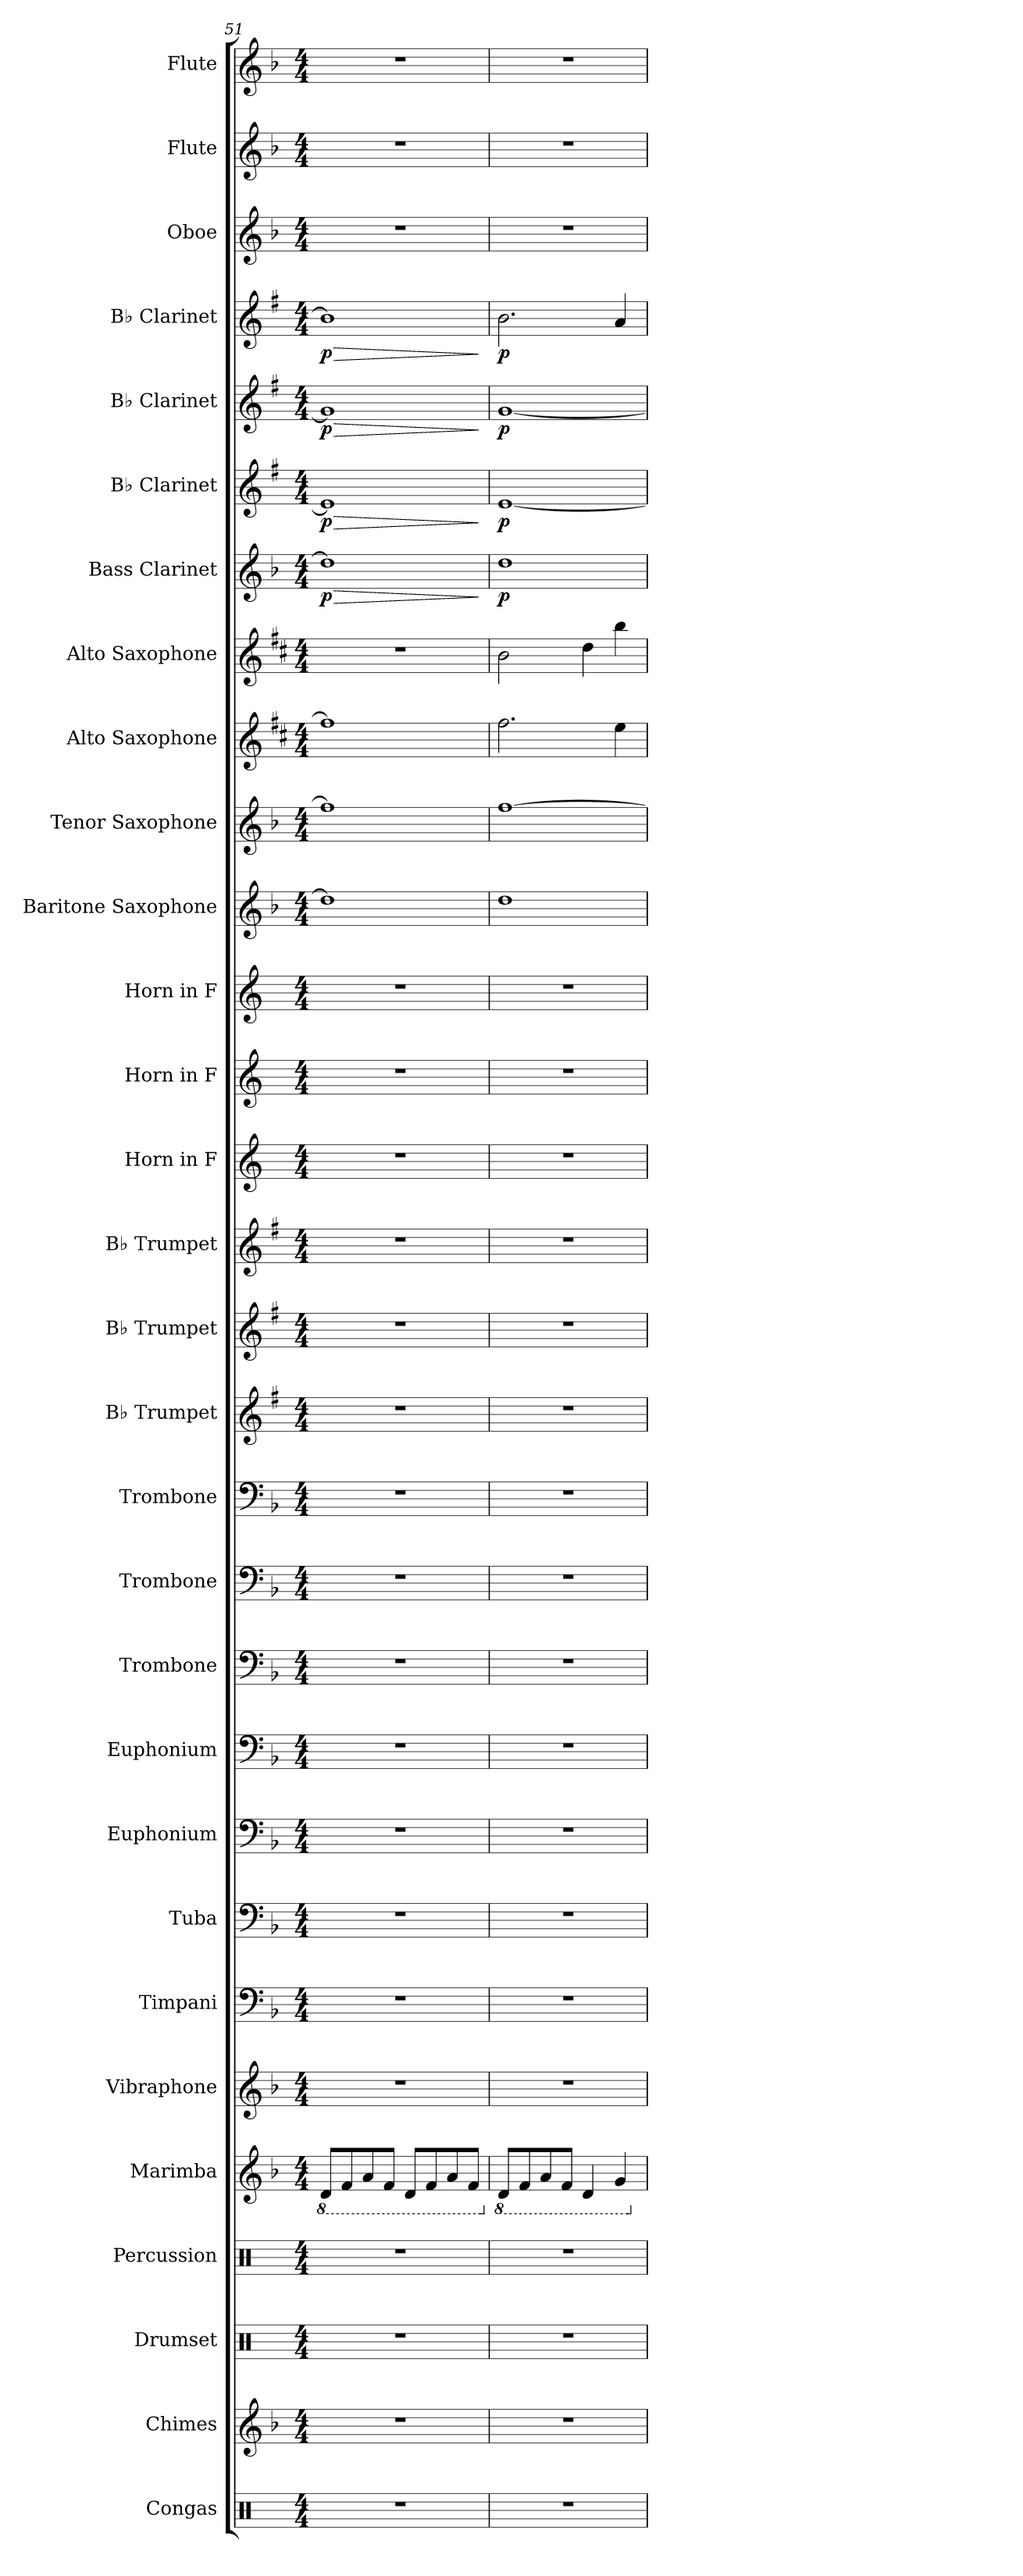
**kern	**kern	**kern	**kern	**kern	**kern	**kern	**kern	**kern	**kern	**kern	**kern	**kern	**kern	**kern	**kern	**kern	**kern	**kern	**kern	**kern	**kern	**kern	**kern	**dynam	**kern	**dynam	**kern	**dynam	**kern	**dynam	**kern	**kern	**kern
*part30	*part29	*part28	*part27	*part26	*part25	*part24	*part23	*part22	*part21	*part20	*part19	*part18	*part17	*part16	*part15	*part14	*part13	*part12	*part11	*part10	*part9	*part8	*part7	*part7	*part6	*part6	*part5	*part5	*part4	*part4	*part3	*part2	*part1
*staff30	*staff29	*staff28	*staff27	*staff26	*staff25	*staff24	*staff23	*staff22	*staff21	*staff20	*staff19	*staff18	*staff17	*staff16	*staff15	*staff14	*staff13	*staff12	*staff11	*staff10	*staff9	*staff8	*staff7	*staff7	*staff6	*staff6	*staff5	*staff5	*staff4	*staff4	*staff3	*staff2	*staff1
*I"Congas	*I"Chimes	*I"Drumset	*I"Percussion	*I"Marimba	*I"Vibraphone	*I"Timpani	*I"Tuba	*I"Euphonium	*I"Euphonium	*I"Trombone	*I"Trombone	*I"Trombone	*I"B♭ Trumpet	*I"B♭ Trumpet	*I"B♭ Trumpet	*I"Horn in F	*I"Horn in F	*I"Horn in F	*I"Baritone Saxophone	*I"Tenor Saxophone	*I"Alto Saxophone	*I"Alto Saxophone	*I"Bass Clarinet	*	*I"B♭ Clarinet	*	*I"B♭ Clarinet	*	*I"B♭ Clarinet	*	*I"Oboe	*I"Flute	*I"Flute
*I'Con.	*I'Cme.	*I'D. Set	*I'Perc.	*I'Mrm.	*I'Vib.	*I'Timp.	*I'Tba.	*I'Euph.	*I'Euph.	*I'Tbn.	*I'Tbn.	*I'Tbn.	*I'B♭ Tpt.	*I'B♭ Tpt.	*I'B♭ Tpt.	*	*	*	*I'Bar. Sax.	*I'T. Sax.	*I'A. Sax.	*I'A. Sax.	*I'B. Cl.	*	*I'B♭ Cl.	*	*I'B♭ Cl.	*	*I'B♭ Cl.	*	*I'Ob.	*I'Fl.	*I'Fl.
*clefX	*clefG2	*clefX	*clefX	*clefG2	*clefG2	*clefF4	*clefF4	*clefF4	*clefF4	*clefF4	*clefF4	*clefF4	*clefG2	*clefG2	*clefG2	*clefG2	*clefG2	*clefG2	*clefG2	*clefG2	*clefG2	*clefG2	*clefG2	*	*clefG2	*	*clefG2	*	*clefG2	*	*clefG2	*clefG2	*clefG2
*	*	*	*	*	*	*	*	*	*	*	*	*	*ITrd1c2	*ITrd1c2	*ITrd1c2	*ITrd4c7	*ITrd4c7	*ITrd4c7	*ITrd12c21	*ITrd8c14	*ITrd5c9	*ITrd5c9	*ITrd8c14	*	*ITrd1c2	*	*ITrd1c2	*	*ITrd1c2	*	*	*	*
*k[]	*k[b-]	*k[]	*k[]	*k[b-]	*k[b-]	*k[b-]	*k[b-]	*k[b-]	*k[b-]	*k[b-]	*k[b-]	*k[b-]	*k[b-]	*k[b-]	*k[b-]	*k[b-]	*k[b-]	*k[b-]	*k[b-]	*k[b-]	*k[b-]	*k[b-]	*k[b-]	*	*k[b-]	*	*k[b-]	*	*k[b-]	*	*k[b-]	*k[b-]	*k[b-]
*M4/4	*M4/4	*M4/4	*M4/4	*M4/4	*M4/4	*M4/4	*M4/4	*M4/4	*M4/4	*M4/4	*M4/4	*M4/4	*M4/4	*M4/4	*M4/4	*M4/4	*M4/4	*M4/4	*M4/4	*M4/4	*M4/4	*M4/4	*M4/4	*	*M4/4	*	*M4/4	*	*M4/4	*	*M4/4	*M4/4	*M4/4
*	*	*	*	*8ba	*	*	*	*	*	*	*	*	*	*	*	*	*	*	*	*	*	*	*	*	*	*	*	*	*	*	*	*	*
=51	=51	=51	=51	=51	=51	=51	=51	=51	=51	=51	=51	=51	=51	=51	=51	=51	=51	=51	=51	=51	=51	=51	=51	=51	=51	=51	=51	=51	=51	=51	=51	=51	=51
!	!	!	!	!	!	!	!	!	!	!	!	!	!	!	!	!	!	!	!	!	!	!	!	!LO:HP:b	!	!LO:HP:b	!	!LO:HP:b	!	!LO:HP:b	!	!	!
!	!	!	!	!	!	!	!	!	!	!	!	!	!	!	!	!	!	!	!	!	!	!	!	!LO:DY:n=1:b	!	!LO:DY:n=1:b	!	!LO:DY:n=1:b	!	!LO:DY:n=1:b	!	!	!
1r	1r	1r	1r	8D/L	1r	1r	1r	1r	1r	1r	1r	1r	1r	1r	1r	1r	1r	1r	1d]	1f]	1a]	1r	1d]	> p	1d]	> p	1f]	> p	1a]	> p	1r	1r	1r
.	.	.	.	8F/	.	.	.	.	.	.	.	.	.	.	.	.	.	.	.	.	.	.	.	.	.	.	.	.	.	.	.	.	.
.	.	.	.	8A/	.	.	.	.	.	.	.	.	.	.	.	.	.	.	.	.	.	.	.	.	.	.	.	.	.	.	.	.	.
.	.	.	.	8F/J	.	.	.	.	.	.	.	.	.	.	.	.	.	.	.	.	.	.	.	.	.	.	.	.	.	.	.	.	.
.	.	.	.	8D/L	.	.	.	.	.	.	.	.	.	.	.	.	.	.	.	.	.	.	.	.	.	.	.	.	.	.	.	.	.
.	.	.	.	8F/	.	.	.	.	.	.	.	.	.	.	.	.	.	.	.	.	.	.	.	.	.	.	.	.	.	.	.	.	.
.	.	.	.	8A/	.	.	.	.	.	.	.	.	.	.	.	.	.	.	.	.	.	.	.	.	.	.	.	.	.	.	.	.	.
.	.	.	.	8F/J	.	.	.	.	.	.	.	.	.	.	.	.	.	.	.	.	.	.	.	.	.	.	.	.	.	.	.	.	.
.	.	.	.	.	.	.	.	.	.	.	.	.	.	.	.	.	.	.	.	.	.	.	.	]	.	]	.	]	.	]	.	.	.
=52	=52	=52	=52	=52	=52	=52	=52	=52	=52	=52	=52	=52	=52	=52	=52	=52	=52	=52	=52	=52	=52	=52	=52	=52	=52	=52	=52	=52	=52	=52	=52	=52	=52
*	*	*	*	*X8ba	*	*	*	*	*	*	*	*	*	*	*	*	*	*	*	*	*	*	*	*	*	*	*	*	*	*	*	*	*
*	*	*	*	*8ba	*	*	*	*	*	*	*	*	*	*	*	*	*	*	*	*	*	*	*	*	*	*	*	*	*	*	*	*	*
!	!	!	!	!	!	!	!	!	!	!	!	!	!	!	!	!	!	!	!	!	!	!	!	!LO:DY:b	!	!LO:DY:b	!	!LO:DY:b	!	!LO:DY:b	!	!	!
1r	1r	1r	1r	8D/L	1r	1r	1r	1r	1r	1r	1r	1r	1r	1r	1r	1r	1r	1r	1d	[1f	2.a\	2d\	1d	p	[1d	p	[1f	p	2.a\	p	1r	1r	1r
.	.	.	.	8F/	.	.	.	.	.	.	.	.	.	.	.	.	.	.	.	.	.	.	.	.	.	.	.	.	.	.	.	.	.
.	.	.	.	8A/	.	.	.	.	.	.	.	.	.	.	.	.	.	.	.	.	.	.	.	.	.	.	.	.	.	.	.	.	.
.	.	.	.	8F/J	.	.	.	.	.	.	.	.	.	.	.	.	.	.	.	.	.	.	.	.	.	.	.	.	.	.	.	.	.
.	.	.	.	4D/	.	.	.	.	.	.	.	.	.	.	.	.	.	.	.	.	.	4f\	.	.	.	.	.	.	.	.	.	.	.
.	.	.	.	4G/	.	.	.	.	.	.	.	.	.	.	.	.	.	.	.	.	4g\	4dd\	.	.	.	.	.	.	4g/	.	.	.	.
*	*	*	*	*X8ba	*	*	*	*	*	*	*	*	*	*	*	*	*	*	*	*	*	*	*	*	*	*	*	*	*	*	*	*	*
=	=	=	=	=	=	=	=	=	=	=	=	=	=	=	=	=	=	=	=	=	=	=	=	=	=	=	=	=	=	=	=	=	=
*-	*-	*-	*-	*-	*-	*-	*-	*-	*-	*-	*-	*-	*-	*-	*-	*-	*-	*-	*-	*-	*-	*-	*-	*-	*-	*-	*-	*-	*-	*-	*-	*-	*-
